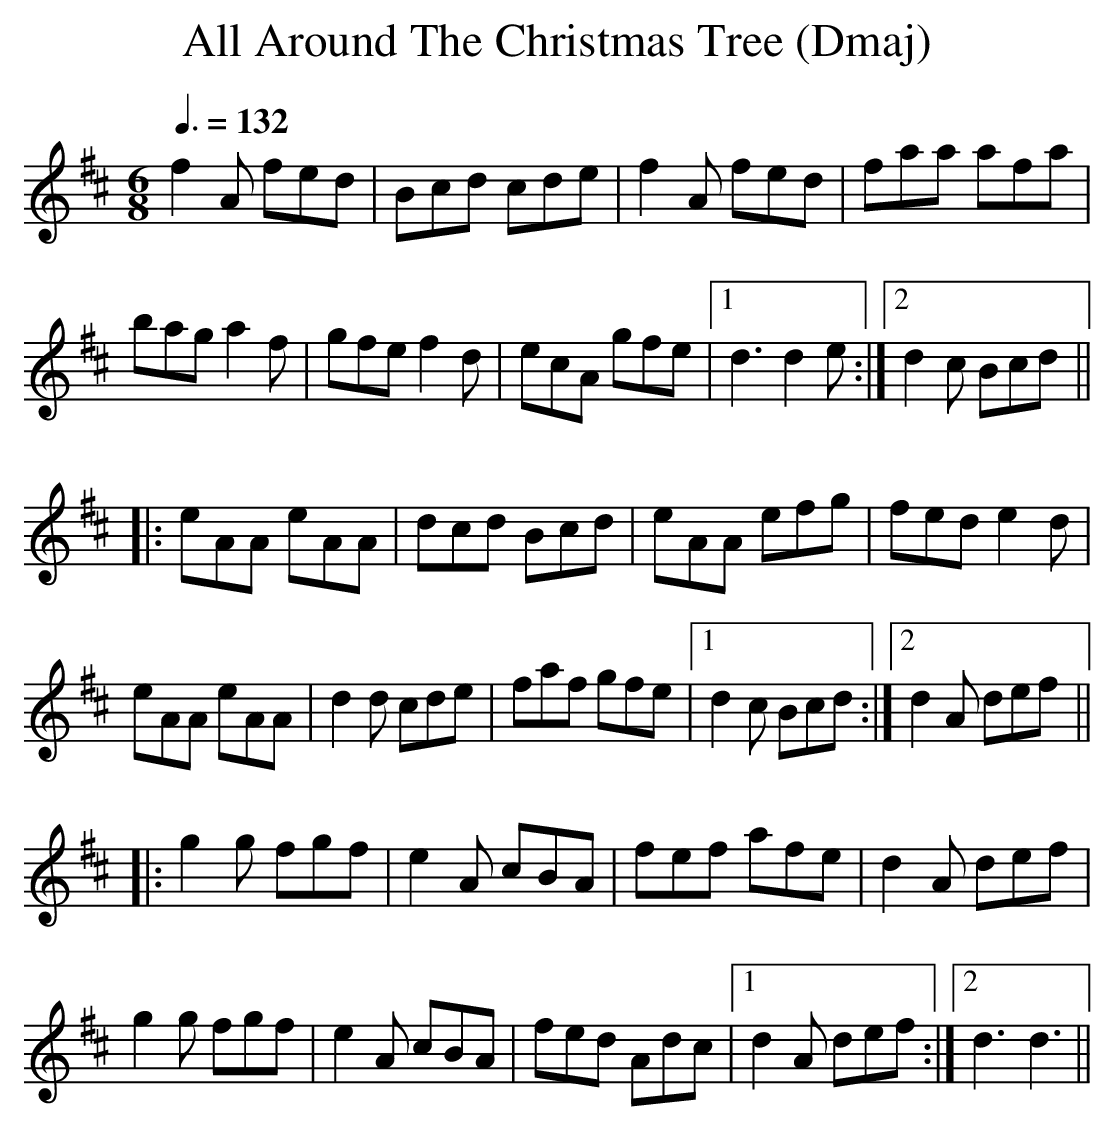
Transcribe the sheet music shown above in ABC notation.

X:1
T:All Around The Christmas Tree (Dmaj) %3
Q:3/8=132
M:6/8
L:1/8
K:Dmaj
f2 A fed | Bcd cde | f2 A fed | faa afa |
bag a2 f | gfe f2 d | ecA gfe |1 d3 d2 e :|2 d2 c Bcd ||
|:eAA eAA | dcd Bcd | eAA efg | fed e2 d |
eAA eAA | d2 d cde | faf gfe |1 d2 c Bcd :|2 d2 A def ||
|:g2 g fgf | e2 A cBA | fef afe | d2 A def |
g2 g fgf | e2 A cBA | fed Adc |1 d2 A def :|2 d3 d3 ||
